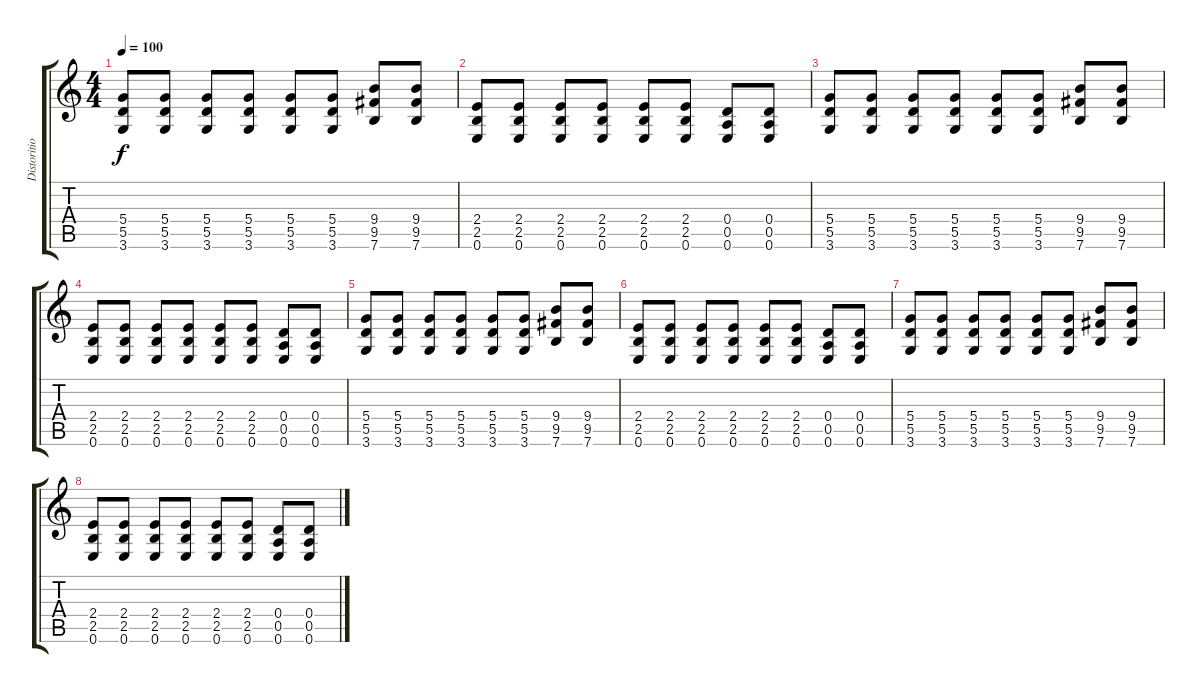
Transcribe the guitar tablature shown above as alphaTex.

\track ("Distorition" "Distoritio") {instrument distortionguitar}
\staff {score tabs}
\tuning (E4 B3 G3 D3 A2 E2) {hide}
\ts (4 4)
\tempo 100
\clef g2
\ks c
(5.4 5.5 3.6).8{dy f} (5.4 5.5 3.6).8 (5.4 5.5 3.6).8 (5.4 5.5 3.6).8 (5.4 5.5 3.6).8 (5.4 5.5 3.6).8 (9.4 9.5 7.6).8 (9.4 9.5 7.6).8 |
(2.4 2.5 0.6).8 (2.4 2.5 0.6).8 (2.4 2.5 0.6).8 (2.4 2.5 0.6).8 (2.4 2.5 0.6).8 (2.4 2.5 0.6).8 (0.4 0.5 0.6).8 (0.4 0.5 0.6).8 |
(5.4 5.5 3.6).8 (5.4 5.5 3.6).8 (5.4 5.5 3.6).8 (5.4 5.5 3.6).8 (5.4 5.5 3.6).8 (5.4 5.5 3.6).8 (9.4 9.5 7.6).8 (9.4 9.5 7.6).8 |
(2.4 2.5 0.6).8 (2.4 2.5 0.6).8 (2.4 2.5 0.6).8 (2.4 2.5 0.6).8 (2.4 2.5 0.6).8 (2.4 2.5 0.6).8 (0.4 0.5 0.6).8 (0.4 0.5 0.6).8 |
(5.4 5.5 3.6).8 (5.4 5.5 3.6).8 (5.4 5.5 3.6).8 (5.4 5.5 3.6).8 (5.4 5.5 3.6).8 (5.4 5.5 3.6).8 (9.4 9.5 7.6).8 (9.4 9.5 7.6).8 |
(2.4 2.5 0.6).8 (2.4 2.5 0.6).8 (2.4 2.5 0.6).8 (2.4 2.5 0.6).8 (2.4 2.5 0.6).8 (2.4 2.5 0.6).8 (0.4 0.5 0.6).8 (0.4 0.5 0.6).8 |
(5.4 5.5 3.6).8 (5.4 5.5 3.6).8 (5.4 5.5 3.6).8 (5.4 5.5 3.6).8 (5.4 5.5 3.6).8 (5.4 5.5 3.6).8 (9.4 9.5 7.6).8 (9.4 9.5 7.6).8 |
(2.4 2.5 0.6).8 (2.4 2.5 0.6).8 (2.4 2.5 0.6).8 (2.4 2.5 0.6).8 (2.4 2.5 0.6).8 (2.4 2.5 0.6).8 (0.4 0.5 0.6).8 (0.4 0.5 0.6).8
